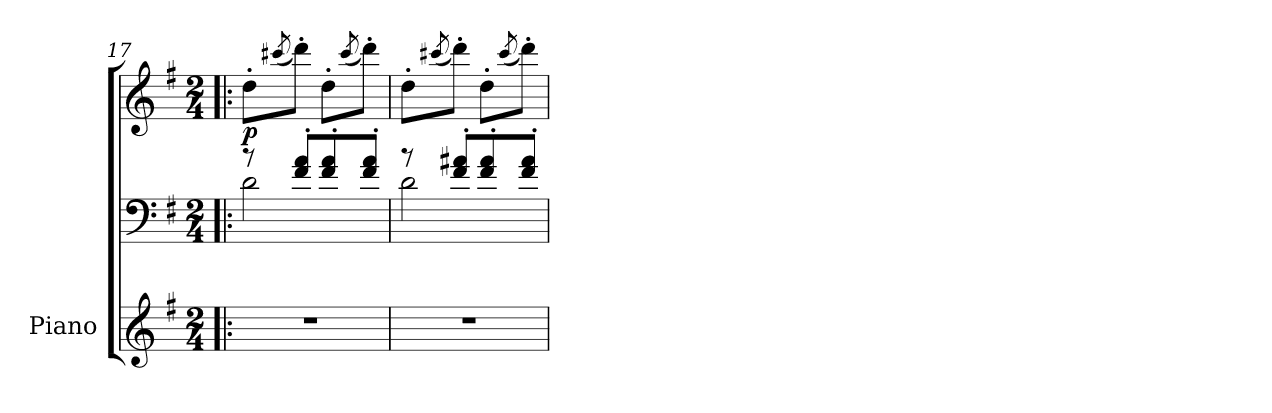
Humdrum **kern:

**kern	**kern	**kern	**dynam
*part1	*part1	*part1	*part1
*staff3	*staff2	*staff1	*staff1/2/3
*I"Piano	*	*	*
*I'Pno	*	*	*
!!LO:LB:g=z
*clefG2	*clefF4	*clefG2	*
*k[f#]	*k[f#]	*k[f#]	*
*M2/4	*M2/4	*M2/4	*
=17!|:	=17!|:	=17!|:	=17!|:
*	*^	*	*
!	!	!	!	!LO:DY:b
2r	8r	2d\	8dd'\L	p
.	.	.	(<8qccc#X/	.
.	8f#/' 8a/'L	.	8ddd'\J)	.
.	8f#/' 8a/'	.	8dd'\L	.
.	.	.	(<8qccc#/	.
.	8f#/' 8a/'J	.	8ddd'\J)	.
=18	=18	=18	=18	=18
2r	8r	2d\	8dd'\L	.
.	.	.	(<8qccc#X/	.
.	8f#/' 8a#X/'L	.	8ddd'\J)	.
.	8f#/' 8a#/'	.	8dd'\L	.
.	.	.	(<8qccc#/	.
.	8f#/' 8a#/'J	.	8ddd'\J)	.
*	*v	*v	*	*
=	=	=	=
*-	*-	*-	*-
